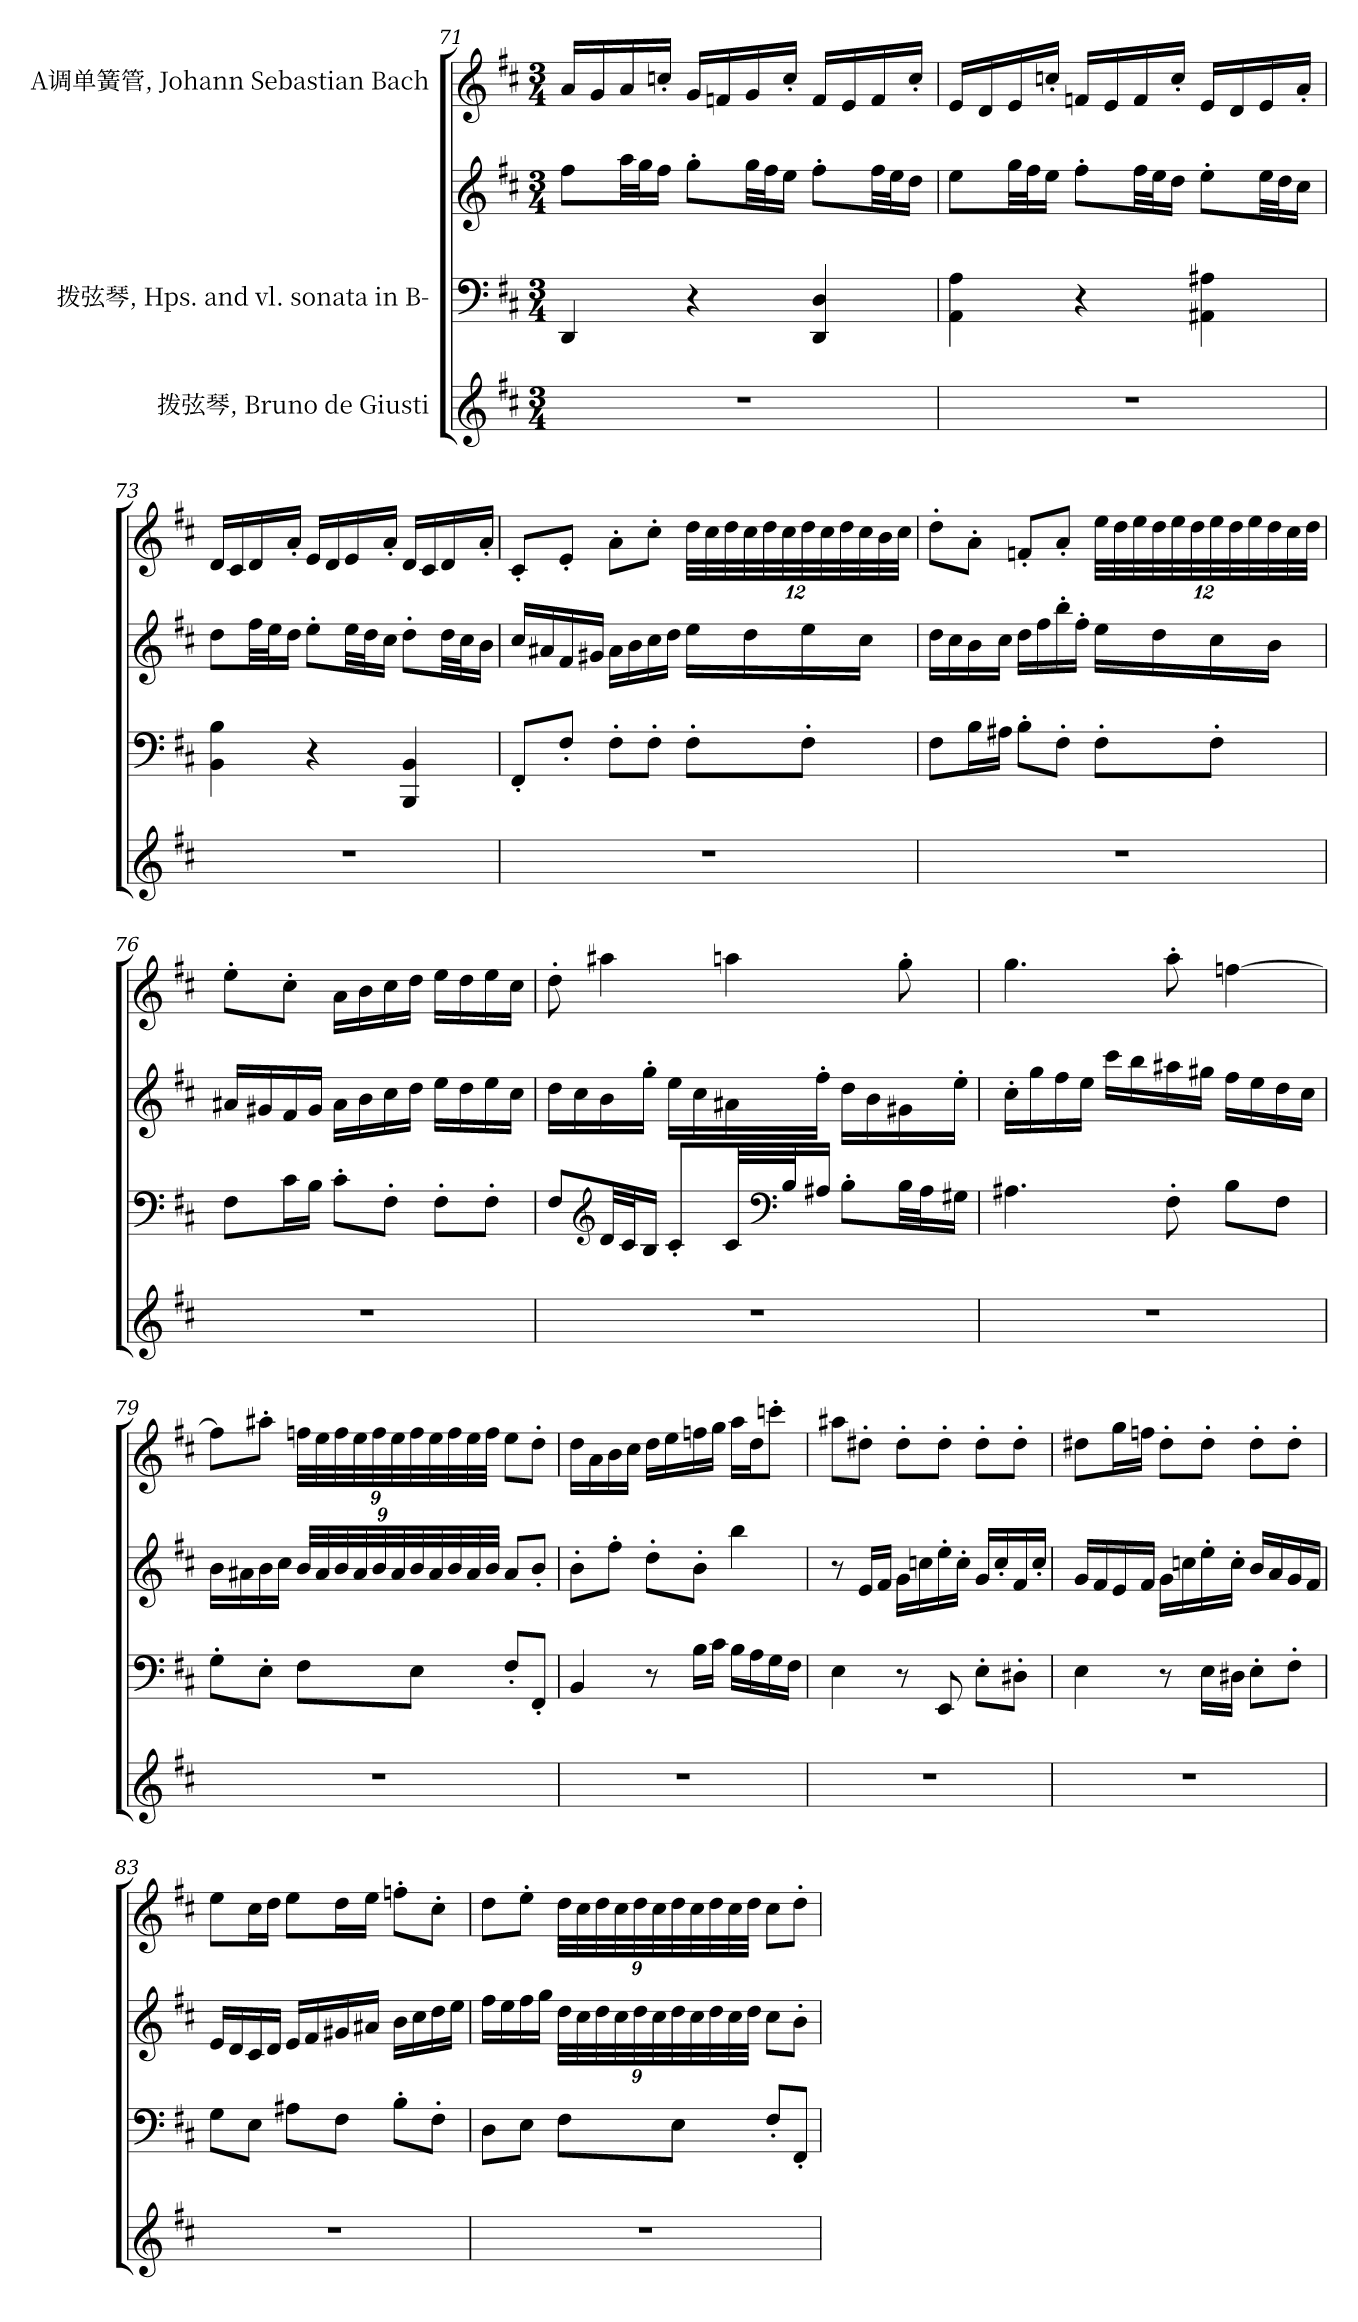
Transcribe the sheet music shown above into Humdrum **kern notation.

**kern	**kern	**kern	**kern
*part3	*part2	*part2	*part1
*staff4	*staff3	*staff2	*staff1
*I"拨弦琴, Bruno de Giusti	*I"拨弦琴, Hps. and vl. sonata in B-	*	*I"A调单簧管, Johann Sebastian Bach
!!LO:PB:g=z
*clefG2	*clefF4	*clefG2	*clefG2
*	*	*	*ITrd2c3
*k[f#c#]	*k[f#c#]	*k[f#c#]	*k[f#c#g#d#a#]
*M3/4	*M3/4	*M3/4	*M3/4
*MM90	*MM90	*MM90	*MM90
=71	=71	=71	=71
2.r	4DD/	8ff#\L	16f#/LL
.	.	.	16e/
*	*	*	*MM103
.	.	32aa\LL	16f#/
.	.	32gg\J	.
.	.	16ff#\JJ	16an'/JJ
.	4r	8gg'\L	16e/LL
.	.	.	16dn/
.	.	32gg\LL	16e/
.	.	32ff#\J	.
.	.	16ee\JJ	16a'/JJ
.	4DD/ 4D/	8ff#'\L	16d/LL
.	.	.	16c#/
.	.	32ff#\LL	16d/
.	.	32ee\J	.
.	.	16dd\JJ	16a'/JJ
=72	=72	=72	=72
2.r	4AA\ 4A\	8ee\L	16c#/LL
.	.	.	16B/
.	.	32gg\LL	16c#/
.	.	32ff#\J	.
.	.	16ee\JJ	16an'/JJ
.	4r	8ff#'\L	16dn/LL
.	.	.	16c#/
.	.	32ff#\LL	16d/
.	.	32ee\J	.
.	.	16dd\JJ	16a'/JJ
.	4AA#X\ 4A#X\	8ee'\L	16c#/LL
.	.	.	16B/
.	.	32ee\LL	16c#/
.	.	32dd\J	.
.	.	16cc#\JJ	16f#'/JJ
!!LO:LB:g=z
=73	=73	=73	=73
2.r	4BB\ 4B\	8dd\L	16B/LL
.	.	.	16A#/
.	.	32ff#\LL	16B/
.	.	32ee\J	.
.	.	16dd\JJ	16f#'/JJ
.	4r	8ee'\L	16c#/LL
.	.	.	16B/
.	.	32ee\LL	16c#/
.	.	32dd\J	.
.	.	16cc#\JJ	16f#'/JJ
.	4BBB/ 4BB/	8dd'\L	16B/LL
.	.	.	16A#/
.	.	32dd\LL	16B/
.	.	32cc#\J	.
.	.	16b\JJ	16f#'/JJ
=74	=74	=74	=74
*	*	*	*MM85
2.r	8FF#'/L	16cc#/LL	8A#'/L
.	.	16a#X/	.
*	*	*	*MM97
.	8F#'/J	16f#/	8c#'/J
.	.	16g#X/JJ	.
.	8F#'\L	16a#\LL	8f#'\L
.	.	16b\	.
.	8F#'\J	16cc#\	8a#'\J
.	.	16dd\JJ	.
*	*	*	*Xbrackettup
.	8F#'\L	16ee\LL	48b\LLL
.	.	.	48a#\
.	.	.	48b\
.	.	16dd\	48a#\
.	.	.	48b\
.	.	.	48a#\
.	8F#'\J	16ee\	48b\
.	.	.	48a#\
.	.	.	48b\
.	.	16cc#\JJ	48a#\
.	.	.	48g#\
.	.	.	48a#\JJJ
!!LO:LB:g=z
=75	=75	=75	=75
2.r	8F#\L	16dd\LL	8b'\L
.	.	16cc#\	.
.	16B\L	16b\	8f#'\J
.	16A#X\JJ	16cc#\JJ	.
.	8B'\L	16dd\LL	8dn'/L
.	.	16ff#\	.
.	8F#'\J	16bb'\	8f#'/J
.	.	16ff#'\JJ	.
.	8F#'\L	16ee\LL	48cc#\LLL
.	.	.	48b\
.	.	.	48cc#\
.	.	16dd\	48b\
.	.	.	48cc#\
.	.	.	48b\
.	8F#'\J	16cc#\	48cc#\
.	.	.	48b\
.	.	.	48cc#\
.	.	16b\JJ	48b\
.	.	.	48a#\
.	.	.	48b\JJJ
=76	=76	=76	=76
2.r	8F#\L	16a#X/LL	8cc#'\L
.	.	16g#X/	.
.	16c#\L	16f#/	8a#'\J
.	16B\JJ	16g#/JJ	.
.	8c#'\L	16a#\LL	16f#\LL
.	.	16b\	16g#\
.	8F#'\J	16cc#\	16a#\
.	.	16dd\JJ	16b\JJ
.	8F#'\L	16ee\LL	16cc#\LL
.	.	16dd\	16b\
.	8F#'\J	16ee\	16cc#\
.	.	16cc#\JJ	16a#\JJ
!!LO:PB:g=z
=77	=77	=77	=77
2.r	8F#/L	16dd\LL	8b'\
.	.	16cc#\	.
*	*clefG2	*	*
.	32d/LL	16b\	4ff##X\
.	32c#/J	.	.
.	16B/JJ	16gg'\JJ	.
.	8c#'/L	16ee\LL	.
.	.	16cc#\	.
.	32c#/LL	16a#X\	4ff#X\
*	*clefF4	*	*
.	32B/J	.	.
.	16A#X/JJ	16ff#'\JJ	.
.	8B'\L	16dd\LL	.
.	.	16b\	.
.	32B\LL	16g#X\	8ee'\
.	32A#\J	.	.
.	16G#X\JJ	16ee'\JJ	.
=78	=78	=78	=78
2.r	4.A#X\	16cc#'\LL	4.ee\
.	.	16gg\	.
.	.	16ff#\	.
.	.	16ee\JJ	.
.	.	16ccc#\LL	.
.	.	16bb\	.
.	8F#'\	16aa#X\	8ff#'\
.	.	16gg#X\JJ	.
.	8B\L	16ff#\LL	[4ddn\
.	.	16ee\	.
.	8F#\J	16dd\	.
.	.	16cc#\JJ	.
!!LO:LB:g=z
=79	=79	=79	=79
2.r	8G'\L	16b\LL	8dd\L]
.	.	16a#X\	.
.	8E'\J	16b\	8ff##X'\J
.	.	16cc#\JJ	.
*	*	*Xbrackettup	*
.	8F#\L	48b/LLL	48ddn\LLL
.	.	48a#/	48cc#\
.	.	48b/	48dd\
.	.	48a#/	48cc#\
.	.	48b/	48dd\
.	.	48a#/	48cc#\
.	8E\J	48b/	48dd\
.	.	48a#/	48cc#\
.	.	48b/	48dd\
.	.	32a#/	32cc#\
.	.	32b/JJJ	32dd\JJJ
.	8F#'/L	8a#/L	8cc#\L
.	8FF#'/J	8b'/J	8b'\J
=80	=80	=80	=80
*	*	*	*MM80
2.r	4BB/	8b'\L	16b\LL
*	*	*	*MM81
.	.	.	16f#\
*	*	*	*MM97
.	.	8ff#'\J	16g#\
*	*	*	*MM103
.	.	.	16a#\JJ
.	8r	8dd'\L	16b\LL
.	.	.	16cc#\
.	16B\LL	8b'\J	16ddn\
.	16c#\JJ	.	16ee\JJ
.	16B\LL	4bb\	16ff#\LL
.	16A\	.	16b\J
.	16G\	.	8aan'\J
.	16F#\JJ	.	.
!!LO:LB:g=z
=81	=81	=81	=81
2.r	4E\	8r	8ff##X\L
.	.	16e/LL	8b#X'\J
.	.	16f#/JJ	.
.	8r	16g\LL	8b#'\L
.	.	16ccn\	.
.	8EE/	16ee'\	8b#'\J
.	.	16cc'\JJ	.
.	8E'\L	16g/LL	8b#'\L
.	.	16cc'/	.
.	8D#X'\J	16f#/	8b#'\J
.	.	16cc'/JJ	.
=82	=82	=82	=82
2.r	4E\	16g/LL	8b#X\L
.	.	16f#/	.
.	.	16e/	16ee\L
.	.	16f#/JJ	16ddn\JJ
.	8r	16g\LL	8b#'\L
.	.	16ccn\	.
.	16E\LL	16ee'\	8b#'\J
.	16D#X\JJ	16cc'\JJ	.
.	8E'\L	16b/LL	8b#'\L
.	.	16a/	.
.	8F#'\J	16g/	8b#'\J
.	.	16f#/JJ	.
=83	=83	=83	=83
2.r	8G\L	16e/LL	8cc#\L
.	.	16d/	.
.	8E\J	16c#/	16a#\L
.	.	16d/JJ	16b\JJ
.	8A#X\L	16e/LL	8cc#\L
.	.	16f#/	.
.	8F#\J	16g#X/	16b\L
.	.	16a#X/JJ	16cc#\JJ
.	8B'\L	16b\LL	8ddn'\L
.	.	16cc#\	.
.	8F#'\J	16dd\	8a#'\J
.	.	16ee\JJ	.
!!LO:PB:g=z
=84	=84	=84	=84
2.r	8D\L	16ff#\LL	8b\L
.	.	16ee\	.
.	8E\J	16ff#\	8cc#'\J
.	.	16gg\JJ	.
.	8F#\L	48dd\LLL	48b\LLL
.	.	48cc#\	48a#\
.	.	48dd\	48b\
.	.	48cc#\	48a#\
.	.	48dd\	48b\
.	.	48cc#\	48a#\
.	8E\J	48dd\	48b\
.	.	48cc#\	48a#\
.	.	48dd\	48b\
.	.	32cc#\	32a#\
.	.	32dd\JJJ	32b\JJJ
.	8F#'/L	8cc#\L	8a#\L
.	8FF#'/J	8b'\J	8b'\J
=	=	=	=
*-	*-	*-	*-
